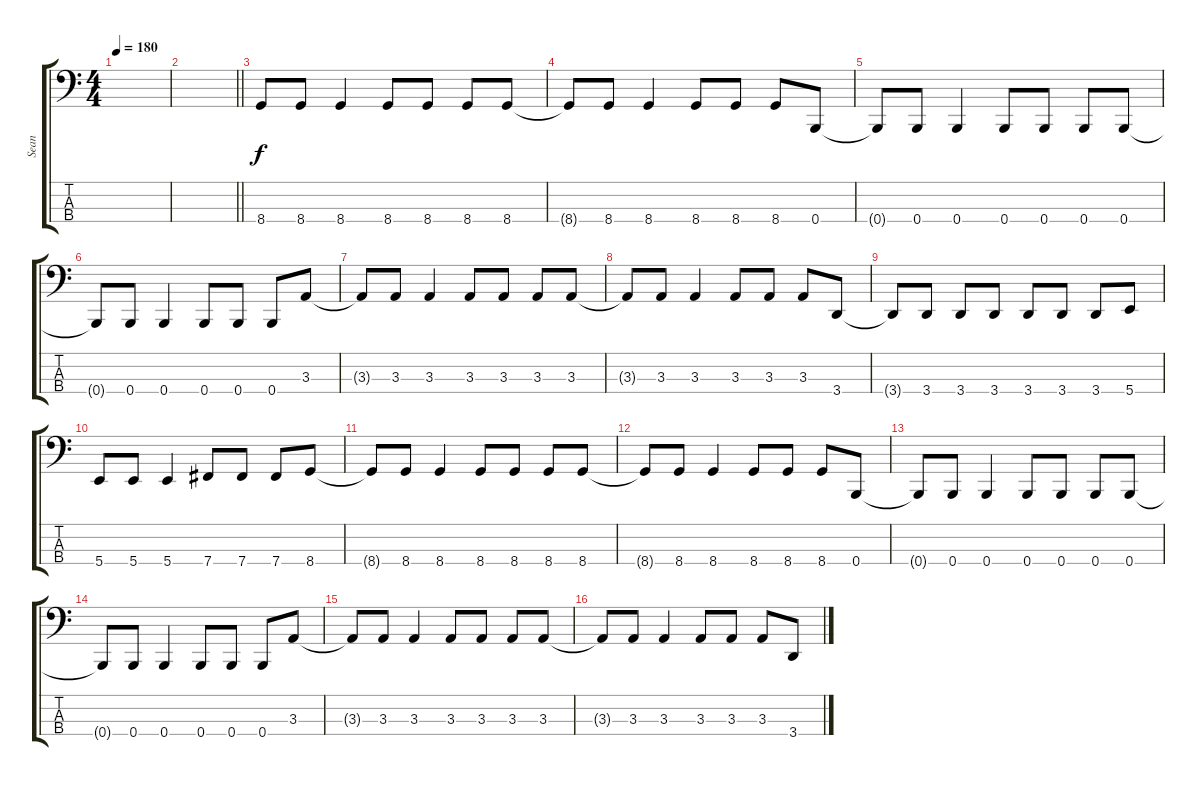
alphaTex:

\track ("Sean" "Sean") {instrument electricbasspick}
\staff {score tabs}
\tuning (E2 B1 Gb1 B0) {hide}
\ts (4 4)
\tempo 180
\clef f4
\ks c
|
\barLineRight lightlight
|
8.4.8 8.4.8 8.4.4 8.4.8 8.4.8 8.4.8 8.4.8 |
8.4{t}.8 8.4.8 8.4.4 8.4.8 8.4.8 8.4.8 0.4.8 |
0.4{t}.8 0.4.8 0.4.4 0.4.8 0.4.8 0.4.8 0.4.8 |
0.4{t}.8 0.4.8 0.4.4 0.4.8 0.4.8 0.4.8 3.3.8 |
3.3{t}.8 3.3.8 3.3.4 3.3.8 3.3.8 3.3.8 3.3.8 |
3.3{t}.8 3.3.8 3.3.4 3.3.8 3.3.8 3.3.8 3.4.8 |
3.4{t}.8 3.4.8 3.4.8 3.4.8 3.4.8 3.4.8 3.4.8 5.4.8 |
5.4.8 5.4.8 5.4.4 7.4.8 7.4.8 7.4.8 8.4.8 |
8.4{t}.8 8.4.8 8.4.4 8.4.8 8.4.8 8.4.8 8.4.8 |
8.4{t}.8 8.4.8 8.4.4 8.4.8 8.4.8 8.4.8 0.4.8 |
0.4{t}.8 0.4.8 0.4.4 0.4.8 0.4.8 0.4.8 0.4.8 |
0.4{t}.8 0.4.8 0.4.4 0.4.8 0.4.8 0.4.8 3.3.8 |
3.3{t}.8 3.3.8 3.3.4 3.3.8 3.3.8 3.3.8 3.3.8 |
3.3{t}.8 3.3.8 3.3.4 3.3.8 3.3.8 3.3.8 3.4.8
